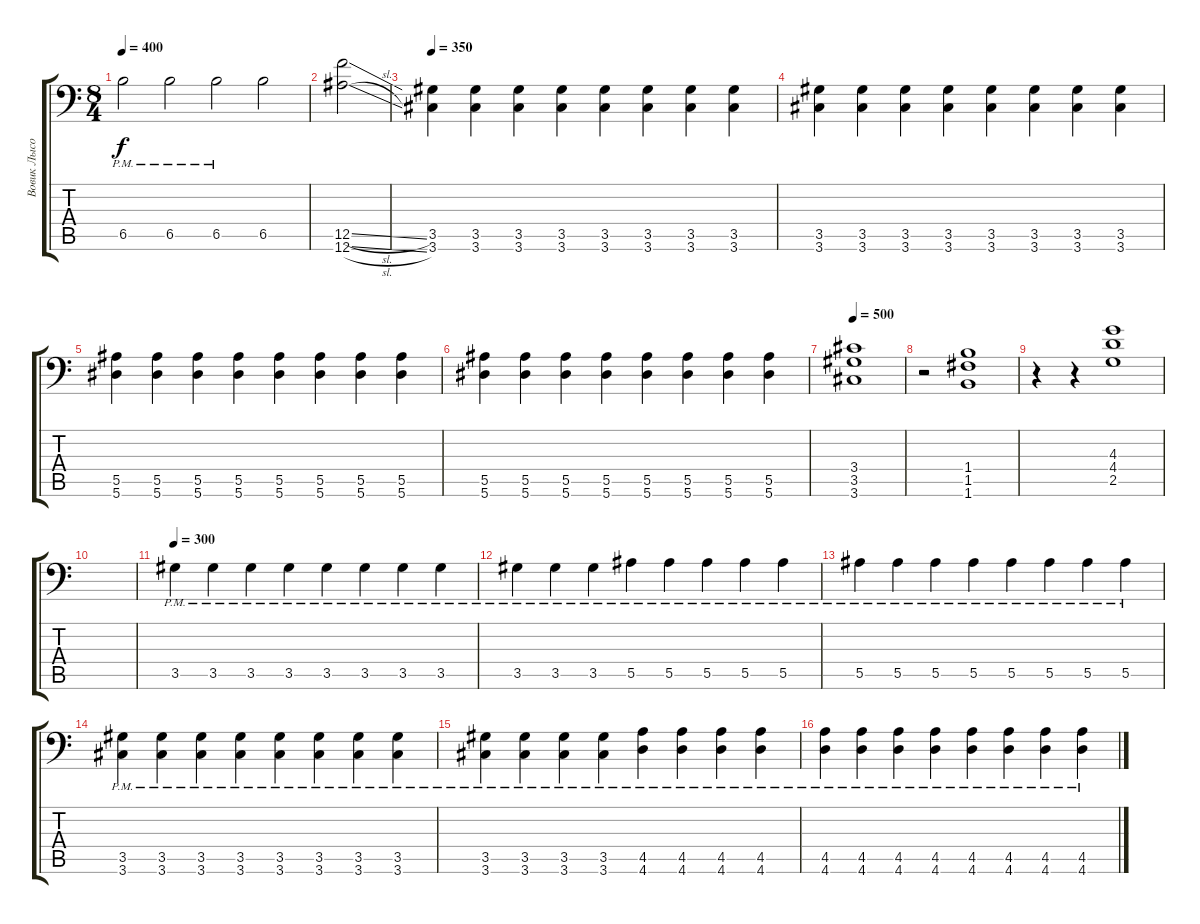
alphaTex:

\track ("Вовик Лысов-Гитара" "Вовик Лысо") {instrument distortionguitar}
\staff {score tabs}
\tuning (C4 G3 Eb3 Bb2 F2 Bb1) {hide}
\ts (8 4)
\tempo 400
\clef f4
\ks c
6.5{pm}.2{dy f} 6.5{pm}.2 6.5{pm}.2 6.5.2 |
(12.5{sl} 12.6{sl}).2 |
\tempo 350
(3.5 3.6).4 (3.5 3.6).4 (3.5 3.6).4 (3.5 3.6).4 (3.5 3.6).4 (3.5 3.6).4 (3.5 3.6).4 (3.5 3.6).4 |
(3.5 3.6).4 (3.5 3.6).4 (3.5 3.6).4 (3.5 3.6).4 (3.5 3.6).4 (3.5 3.6).4 (3.5 3.6).4 (3.5 3.6).4 |
(5.5 5.6).4 (5.5 5.6).4 (5.5 5.6).4 (5.5 5.6).4 (5.5 5.6).4 (5.5 5.6).4 (5.5 5.6).4 (5.5 5.6).4 |
(5.5 5.6).4 (5.5 5.6).4 (5.5 5.6).4 (5.5 5.6).4 (5.5 5.6).4 (5.5 5.6).4 (5.5 5.6).4 (5.5 5.6).4 |
\tempo 500
(3.4 3.5 3.6).1 |
r.2 (1.4 1.5 1.6).1 |
r.4 r.4 (4.3 4.4 2.5).1 |
|
\tempo 300
3.5{pm}.4 3.5{pm}.4 3.5{pm}.4 3.5{pm}.4 3.5{pm}.4 3.5{pm}.4 3.5{pm}.4 3.5{pm}.4 |
3.5{pm}.4 3.5{pm}.4 3.5{pm}.4 5.5{pm}.4 5.5{pm}.4 5.5{pm}.4 5.5{pm}.4 5.5{pm}.4 |
5.5{pm}.4 5.5{pm}.4 5.5{pm}.4 5.5{pm}.4 5.5{pm}.4 5.5{pm}.4 5.5{pm}.4 5.5{pm}.4 |
(3.5{pm} 3.6{pm}).4 (3.5{pm} 3.6{pm}).4 (3.5{pm} 3.6{pm}).4 (3.5{pm} 3.6{pm}).4 (3.5{pm} 3.6{pm}).4 (3.5{pm} 3.6{pm}).4 (3.5{pm} 3.6{pm}).4 (3.5{pm} 3.6{pm}).4 |
(3.5{pm} 3.6{pm}).4 (3.5{pm} 3.6{pm}).4 (3.5{pm} 3.6{pm}).4 (3.5{pm} 3.6{pm}).4 (4.5{pm} 4.6{pm}).4 (4.5{pm} 4.6{pm}).4 (4.5{pm} 4.6{pm}).4 (4.5{pm} 4.6{pm}).4 |
(4.5{pm} 4.6{pm}).4 (4.5{pm} 4.6{pm}).4 (4.5{pm} 4.6{pm}).4 (4.5{pm} 4.6{pm}).4 (4.5{pm} 4.6{pm}).4 (4.5{pm} 4.6{pm}).4 (4.5{pm} 4.6{pm}).4 (4.5{pm} 4.6{pm}).4
